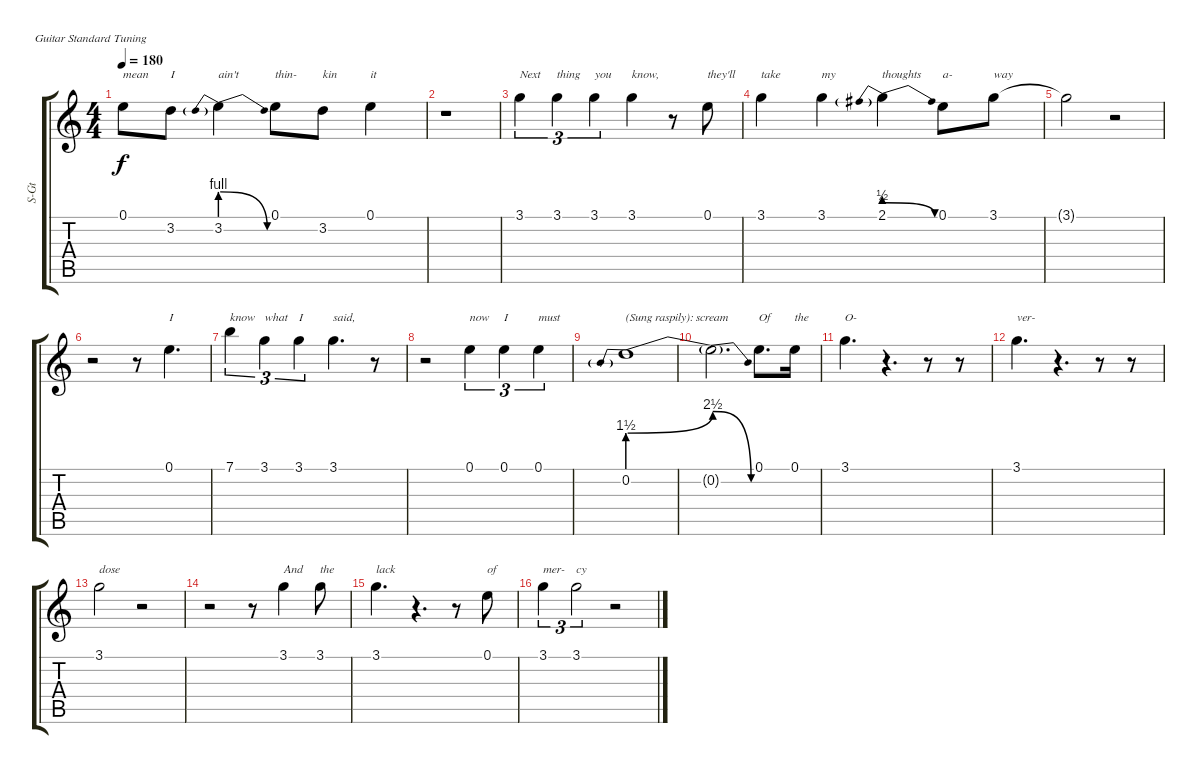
\bracketExtendMode groupsimilarinstruments
\track ("D. Mustaine (Vocals)" "S-Gt") {instrument lead6voice}
\staff {score tabs}
\tuning (E4 B3 G3 D3 A2 E2)
\displaytranspose 12
\ts (4 4)
\tempo 180
\clef g2
\ks c
0.1.8{txt "mean" dy f} 3.2.8{txt "I"} 3.2{be (prebendrelease 0 4 60 0)}.4{txt "ain't"} 0.1.8{txt "thin-"} 3.2.8{txt "kin"} 0.1.4{txt "it"} |
r.1 |
3.1.4{tu (3 2) txt "Next"} 3.1.4{tu (3 2) txt "thing"} 3.1.4{tu (3 2) txt "you"} 3.1.4{txt "know,"} r.8 0.1.8{txt "they'll"} |
3.1.4{txt "take"} 3.1.4{txt "my"} 2.1{be (prebendrelease 0 2 60 0)}.4{txt "thoughts"} 0.1.8{txt "a-"} 3.1.8{txt "way"} |
3.1{t}.2 r.2 |
r.2 r.8 0.1.4{d txt "I"} |
7.1.4{tu (3 2) txt "know"} 3.1.4{tu (3 2) txt "what"} 3.1.4{tu (3 2) txt "I"} 3.1.4{d txt "said,"} r.8 |
r.2 0.1.4{tu (3 2) txt "now"} 0.1.4{tu (3 2) txt "I"} 0.1.4{tu (3 2) txt "must"} |
0.2{be (prebendbend 0 6 60 10)}.1{txt "(Sung raspily): scream"} |
0.2{be (release 0 10 60 0) t}.2{d} 0.1.8{d txt "Of"} 0.1.16{txt "the"} |
3.1.4{d txt "O-"} r.4{d} r.8 r.8 |
3.1.4{d txt "ver-"} r.4{d} r.8 r.8 |
3.1.2{txt "dose"} r.2 |
r.2 r.8 3.1.4{txt "And"} 3.1.8{txt "the"} |
3.1.4{d txt "lack"} r.4{d} r.8 0.1.8{txt "of"} |
3.1.4{tu (3 2) txt "mer-"} 3.1.2{tu (3 2) txt "cy"} r.2
